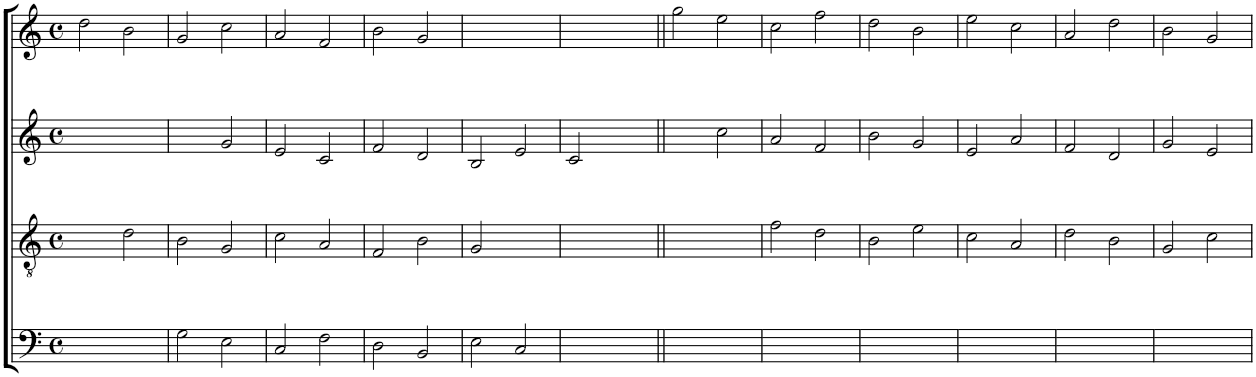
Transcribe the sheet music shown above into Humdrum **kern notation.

**kern	**kern	**kern	**kern
*part4	*part3	*part2	*part1
*staff4	*staff3	*staff2	*staff1
*I"Bass	*I"Tenor	*I"Alto	*I"Soprano
*clefF4	*clefGv2	*clefG2	*clefG2
*k[]	*k[]	*k[]	*k[]
*M4/4	*M4/4	*M4/4	*M4/4
*met(c)	*met(c)	*met(c)	*met(c)
=1	=1	=1	=1
1ryy	2ryy	1ryy	2dd\
.	2d\	.	2b\
=2	=2	=2	=2
2G\	2B\	2ryy	2g/
2E\	2G/	2g/	2cc\
=3	=3	=3	=3
2C/	2c\	2e/	2a/
2F\	2A/	2c/	2f/
=4	=4	=4	=4
2D\	2F/	2f/	2b\
2BB/	2B\	2d/	2g/
=5	=5	=5	=5
2E\	2G/	2B/	1ryy
2C/	2ryy	2e/	.
=6	=6	=6	=6
2ryy	2ryy	2c/	2ryy
2ryy	2ryy	2ryy	2ryy
=7||	=7||	=7||	=7||
2ryy	1ryy	2ryy	2gg\
2ryy	.	2cc\	2ee\
=8	=8	=8	=8
1ryy	2f\	2a/	2cc\
.	2d\	2f/	2ff\
=9	=9	=9	=9
1ryy	2B\	2b\	2dd\
.	2e\	2g/	2b\
=10	=10	=10	=10
1ryy	2c\	2e/	2ee\
.	2A/	2a/	2cc\
=11	=11	=11	=11
1ryy	2d\	2f/	2a/
.	2B\	2d/	2dd\
=12	=12	=12	=12
1ryy	2G/	2g/	2b\
.	2c\	2e/	2g/
=	=	=	=
*-	*-	*-	*-
